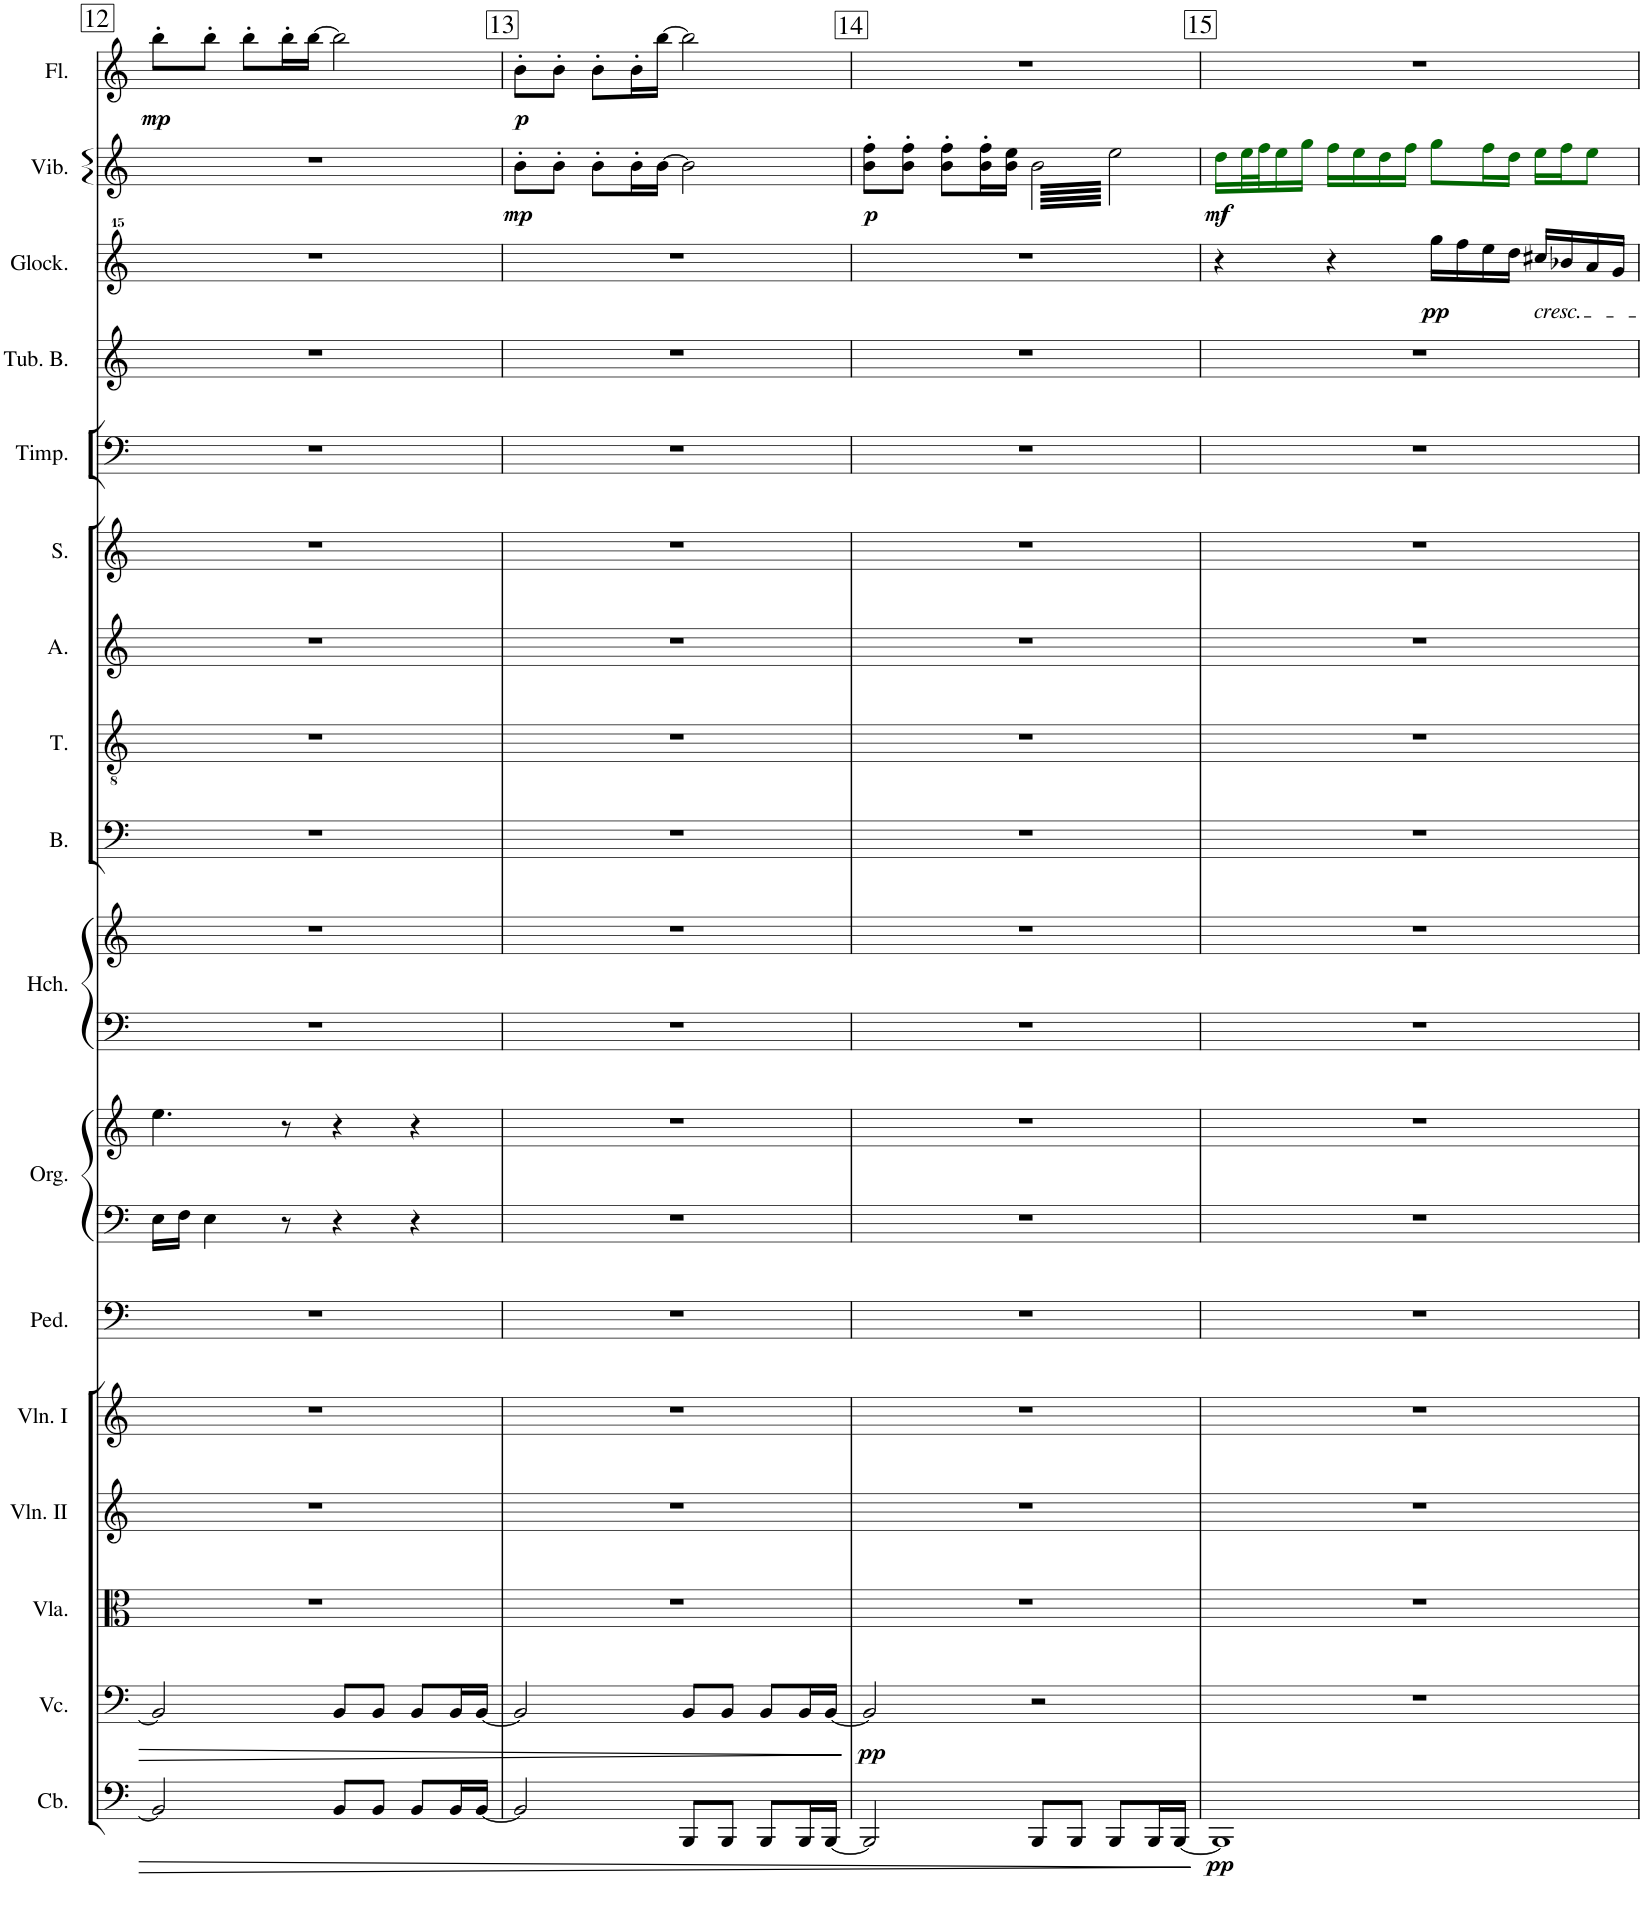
**kern	**dynam	**kern	**dynam	**kern	**kern	**kern	**kern	**kern	**kern	**kern	**kern	**kern	**kern	**kern	**kern	**kern	**kern	**kern	**dynam	**kern	**dynam	**kern	**dynam
*part17	*part17	*part16	*part16	*part15	*part14	*part13	*part12	*part11	*part11	*part10	*part10	*part9	*part8	*part7	*part6	*part5	*part4	*part3	*part3	*part2	*part2	*part1	*part1
*staff19	*staff19	*staff18	*staff18	*staff17	*staff16	*staff15	*staff14	*staff13	*staff12	*staff11	*staff10	*staff9	*staff8	*staff7	*staff6	*staff5	*staff4	*staff3	*staff3	*staff2	*staff2	*staff1	*staff1
*I"Contrabass	*	*I"Violoncello	*	*I"Viola	*I"Violin II	*I"Violin I	*I"Pedals	*I"Organ	*	*I"Harpsichord	*	*I"Bass	*I"Tenor	*I"Alto	*I"Soprano	*I"Timpani	*I"Camp-e	*I"Camp-lli	*	*I"Vibraphone	*	*I"Flauto	*
*I'Cb.	*	*I'Vc.	*	*I'Vla.	*I'Vln. II	*I'Vln. I	*I'Ped.	*I'Org.	*	*I'Hch.	*	*I'B.	*I'T.	*I'A.	*I'S.	*I'Timp.	*	*	*	*I'Vib.	*	*I'Fl.	*
!!LO:PB:g=z
*clefF4	*	*clefF4	*	*clefC3	*clefG2	*clefG2	*clefF4	*clefF4	*clefG2	*clefF4	*clefG2	*clefF4	*clefGv2	*clefG2	*clefG2	*clefF4	*clefG2	*clefG^^2	*	*clefG2	*	*clefG2	*
*Trd7c12	*	*	*	*	*	*	*	*	*	*	*	*	*	*	*Trd-7c-12	*	*	*	*	*	*	*	*
*k[]	*	*k[]	*	*k[]	*k[]	*k[]	*k[]	*k[]	*k[]	*k[]	*k[]	*k[]	*k[]	*k[]	*k[]	*k[]	*k[]	*k[]	*	*k[]	*	*k[]	*
*M4/4	*	*M4/4	*	*M4/4	*M4/4	*M4/4	*M4/4	*M4/4	*M4/4	*M4/4	*M4/4	*M4/4	*M4/4	*M4/4	*M4/4	*M4/4	*M4/4	*M4/4	*	*M4/4	*	*M4/4	*
=12	=12	=12	=12	=12	=12	=12	=12	=12	=12	=12	=12	=12	=12	=12	=12	=12	=12	=12	=12	=12	=12	=12	=12
!	!	!	!	!	!	!	!	!	!	!	!	!	!	!	!	!	!	!	!	!	!	!	!LO:DY:b
2BB/]	.	2BB/]	.	1r	1r	1r	1r	16E\LL	4.ee\	1r	1r	1r	1r	1r	1r	1r	1r	1r	.	1r	.	8bb'\L	mp
.	.	.	.	.	.	.	.	16F\JJ	.	.	.	.	.	.	.	.	.	.	.	.	.	.	.
.	.	.	.	.	.	.	.	4E\	.	.	.	.	.	.	.	.	.	.	.	.	.	8bb'\J	.
.	.	.	.	.	.	.	.	.	.	.	.	.	.	.	.	.	.	.	.	.	.	8bb'\L	.
.	.	.	.	.	.	.	.	8r	8r	.	.	.	.	.	.	.	.	.	.	.	.	16bb'\L	.
.	.	.	.	.	.	.	.	.	.	.	.	.	.	.	.	.	.	.	.	.	.	[16bb\JJ	.
8BB/L	.	8BB/L	.	.	.	.	.	4r	4r	.	.	.	.	.	.	.	.	.	.	.	.	2bb\]	.
8BB/J	.	8BB/J	.	.	.	.	.	.	.	.	.	.	.	.	.	.	.	.	.	.	.	.	.
8BB/L	.	8BB/L	.	.	.	.	.	4r	4r	.	.	.	.	.	.	.	.	.	.	.	.	.	.
16BB/L	.	16BB/L	.	.	.	.	.	.	.	.	.	.	.	.	.	.	.	.	.	.	.	.	.
[16BB/JJ	.	[16BB/JJ	.	.	.	.	.	.	.	.	.	.	.	.	.	.	.	.	.	.	.	.	.
=13	=13	=13	=13	=13	=13	=13	=13	=13	=13	=13	=13	=13	=13	=13	=13	=13	=13	=13	=13	=13	=13	=13	=13
!	!	!	!	!	!	!	!	!	!	!	!	!	!	!	!	!	!	!	!	!	!LO:DY:b	!	!LO:DY:b
2BB/]	.	2BB/]	.	1r	1r	1r	1r	1r	1r	1r	1r	1r	1r	1r	1r	1r	1r	1r	.	8b'\L	mp	8b'\L	p
.	.	.	.	.	.	.	.	.	.	.	.	.	.	.	.	.	.	.	.	8b'\J	.	8b'\J	.
.	.	.	.	.	.	.	.	.	.	.	.	.	.	.	.	.	.	.	.	8b'\L	.	8b'\L	.
.	.	.	.	.	.	.	.	.	.	.	.	.	.	.	.	.	.	.	.	16b'\L	.	16b'\L	.
.	.	.	.	.	.	.	.	.	.	.	.	.	.	.	.	.	.	.	.	[16b\JJ	.	[16bb\JJ	.
8BBB/L	.	8BB/L	.	.	.	.	.	.	.	.	.	.	.	.	.	.	.	.	.	2b\]	.	2bb\]	.
8BBB/J	.	8BB/J	.	.	.	.	.	.	.	.	.	.	.	.	.	.	.	.	.	.	.	.	.
8BBB/L	.	8BB/L	.	.	.	.	.	.	.	.	.	.	.	.	.	.	.	.	.	.	.	.	.
16BBB/L	.	16BB/L	.	.	.	.	.	.	.	.	.	.	.	.	.	.	.	.	.	.	.	.	.
[16BBB/JJ	.	[16BB/JJ	.	.	.	.	.	.	.	.	.	.	.	.	.	.	.	.	.	.	.	.	.
=14	=14	=14	=14	=14	=14	=14	=14	=14	=14	=14	=14	=14	=14	=14	=14	=14	=14	=14	=14	=14	=14	=14	=14
!	!	!	!LO:DY:b	!	!	!	!	!	!	!	!	!	!	!	!	!	!	!	!	!	!LO:DY:b	!	!
2BBB/]	.	2BB/]	pp	1r	1r	1r	1r	1r	1r	1r	1r	1r	1r	1r	1r	1r	1r	1r	.	8b\' 8ff\'L	p	1r	.
.	.	.	.	.	.	.	.	.	.	.	.	.	.	.	.	.	.	.	.	8b\' 8ff\'J	.	.	.
.	.	.	.	.	.	.	.	.	.	.	.	.	.	.	.	.	.	.	.	8b\' 8ff\'L	.	.	.
.	.	.	.	.	.	.	.	.	.	.	.	.	.	.	.	.	.	.	.	16b\' 16ff\'L	.	.	.
.	.	.	.	.	.	.	.	.	.	.	.	.	.	.	.	.	.	.	.	16b\ 16ee\JJ	.	.	.
*	*	*	*	*	*	*	*	*	*	*	*	*	*	*	*	*	*	*	*	*tremolo	*	*	*
8BBB/L	.	2r	.	.	.	.	.	.	.	.	.	.	.	.	.	.	.	.	.	128b\LLLLL	.	.	.
.	.	.	.	.	.	.	.	.	.	.	.	.	.	.	.	.	.	.	.	128ee\	.	.	.
.	.	.	.	.	.	.	.	.	.	.	.	.	.	.	.	.	.	.	.	128b\	.	.	.
.	.	.	.	.	.	.	.	.	.	.	.	.	.	.	.	.	.	.	.	128ee\	.	.	.
.	.	.	.	.	.	.	.	.	.	.	.	.	.	.	.	.	.	.	.	128b\	.	.	.
.	.	.	.	.	.	.	.	.	.	.	.	.	.	.	.	.	.	.	.	128ee\	.	.	.
.	.	.	.	.	.	.	.	.	.	.	.	.	.	.	.	.	.	.	.	128b\	.	.	.
.	.	.	.	.	.	.	.	.	.	.	.	.	.	.	.	.	.	.	.	128ee\	.	.	.
.	.	.	.	.	.	.	.	.	.	.	.	.	.	.	.	.	.	.	.	128b\	.	.	.
.	.	.	.	.	.	.	.	.	.	.	.	.	.	.	.	.	.	.	.	128ee\	.	.	.
.	.	.	.	.	.	.	.	.	.	.	.	.	.	.	.	.	.	.	.	128b\	.	.	.
.	.	.	.	.	.	.	.	.	.	.	.	.	.	.	.	.	.	.	.	128ee\	.	.	.
.	.	.	.	.	.	.	.	.	.	.	.	.	.	.	.	.	.	.	.	128b\	.	.	.
.	.	.	.	.	.	.	.	.	.	.	.	.	.	.	.	.	.	.	.	128ee\	.	.	.
.	.	.	.	.	.	.	.	.	.	.	.	.	.	.	.	.	.	.	.	128b\	.	.	.
.	.	.	.	.	.	.	.	.	.	.	.	.	.	.	.	.	.	.	.	128ee\	.	.	.
8BBB/J	.	.	.	.	.	.	.	.	.	.	.	.	.	.	.	.	.	.	.	128b\	.	.	.
.	.	.	.	.	.	.	.	.	.	.	.	.	.	.	.	.	.	.	.	128ee\	.	.	.
.	.	.	.	.	.	.	.	.	.	.	.	.	.	.	.	.	.	.	.	128b\	.	.	.
.	.	.	.	.	.	.	.	.	.	.	.	.	.	.	.	.	.	.	.	128ee\	.	.	.
.	.	.	.	.	.	.	.	.	.	.	.	.	.	.	.	.	.	.	.	128b\	.	.	.
.	.	.	.	.	.	.	.	.	.	.	.	.	.	.	.	.	.	.	.	128ee\	.	.	.
.	.	.	.	.	.	.	.	.	.	.	.	.	.	.	.	.	.	.	.	128b\	.	.	.
.	.	.	.	.	.	.	.	.	.	.	.	.	.	.	.	.	.	.	.	128ee\	.	.	.
.	.	.	.	.	.	.	.	.	.	.	.	.	.	.	.	.	.	.	.	128b\	.	.	.
.	.	.	.	.	.	.	.	.	.	.	.	.	.	.	.	.	.	.	.	128ee\	.	.	.
.	.	.	.	.	.	.	.	.	.	.	.	.	.	.	.	.	.	.	.	128b\	.	.	.
.	.	.	.	.	.	.	.	.	.	.	.	.	.	.	.	.	.	.	.	128ee\	.	.	.
.	.	.	.	.	.	.	.	.	.	.	.	.	.	.	.	.	.	.	.	128b\	.	.	.
.	.	.	.	.	.	.	.	.	.	.	.	.	.	.	.	.	.	.	.	128ee\	.	.	.
.	.	.	.	.	.	.	.	.	.	.	.	.	.	.	.	.	.	.	.	128b\	.	.	.
.	.	.	.	.	.	.	.	.	.	.	.	.	.	.	.	.	.	.	.	128ee\	.	.	.
8BBB/L	.	.	.	.	.	.	.	.	.	.	.	.	.	.	.	.	.	.	.	128b\	.	.	.
.	.	.	.	.	.	.	.	.	.	.	.	.	.	.	.	.	.	.	.	128ee\	.	.	.
.	.	.	.	.	.	.	.	.	.	.	.	.	.	.	.	.	.	.	.	128b\	.	.	.
.	.	.	.	.	.	.	.	.	.	.	.	.	.	.	.	.	.	.	.	128ee\	.	.	.
.	.	.	.	.	.	.	.	.	.	.	.	.	.	.	.	.	.	.	.	128b\	.	.	.
.	.	.	.	.	.	.	.	.	.	.	.	.	.	.	.	.	.	.	.	128ee\	.	.	.
.	.	.	.	.	.	.	.	.	.	.	.	.	.	.	.	.	.	.	.	128b\	.	.	.
.	.	.	.	.	.	.	.	.	.	.	.	.	.	.	.	.	.	.	.	128ee\	.	.	.
.	.	.	.	.	.	.	.	.	.	.	.	.	.	.	.	.	.	.	.	128b\	.	.	.
.	.	.	.	.	.	.	.	.	.	.	.	.	.	.	.	.	.	.	.	128ee\	.	.	.
.	.	.	.	.	.	.	.	.	.	.	.	.	.	.	.	.	.	.	.	128b\	.	.	.
.	.	.	.	.	.	.	.	.	.	.	.	.	.	.	.	.	.	.	.	128ee\	.	.	.
.	.	.	.	.	.	.	.	.	.	.	.	.	.	.	.	.	.	.	.	128b\	.	.	.
.	.	.	.	.	.	.	.	.	.	.	.	.	.	.	.	.	.	.	.	128ee\	.	.	.
.	.	.	.	.	.	.	.	.	.	.	.	.	.	.	.	.	.	.	.	128b\	.	.	.
.	.	.	.	.	.	.	.	.	.	.	.	.	.	.	.	.	.	.	.	128ee\	.	.	.
16BBB/L	.	.	.	.	.	.	.	.	.	.	.	.	.	.	.	.	.	.	.	128b\	.	.	.
.	.	.	.	.	.	.	.	.	.	.	.	.	.	.	.	.	.	.	.	128ee\	.	.	.
.	.	.	.	.	.	.	.	.	.	.	.	.	.	.	.	.	.	.	.	128b\	.	.	.
.	.	.	.	.	.	.	.	.	.	.	.	.	.	.	.	.	.	.	.	128ee\	.	.	.
.	.	.	.	.	.	.	.	.	.	.	.	.	.	.	.	.	.	.	.	128b\	.	.	.
.	.	.	.	.	.	.	.	.	.	.	.	.	.	.	.	.	.	.	.	128ee\	.	.	.
.	.	.	.	.	.	.	.	.	.	.	.	.	.	.	.	.	.	.	.	128b\	.	.	.
.	.	.	.	.	.	.	.	.	.	.	.	.	.	.	.	.	.	.	.	128ee\	.	.	.
[16BBB/JJ	.	.	.	.	.	.	.	.	.	.	.	.	.	.	.	.	.	.	.	128b\	.	.	.
.	.	.	.	.	.	.	.	.	.	.	.	.	.	.	.	.	.	.	.	128ee\	.	.	.
.	.	.	.	.	.	.	.	.	.	.	.	.	.	.	.	.	.	.	.	128b\	.	.	.
.	.	.	.	.	.	.	.	.	.	.	.	.	.	.	.	.	.	.	.	128ee\	.	.	.
.	.	.	.	.	.	.	.	.	.	.	.	.	.	.	.	.	.	.	.	128b\	.	.	.
.	.	.	.	.	.	.	.	.	.	.	.	.	.	.	.	.	.	.	.	128ee\	.	.	.
.	.	.	.	.	.	.	.	.	.	.	.	.	.	.	.	.	.	.	.	128b\	.	.	.
.	.	.	.	.	.	.	.	.	.	.	.	.	.	.	.	.	.	.	.	128ee\JJJJJ	.	.	.
*	*	*	*	*	*	*	*	*	*	*	*	*	*	*	*	*	*	*	*	*Xtremolo	*	*	*
=15	=15	=15	=15	=15	=15	=15	=15	=15	=15	=15	=15	=15	=15	=15	=15	=15	=15	=15	=15	=15	=15	=15	=15
!	!LO:DY:b	!	!	!	!	!	!	!	!	!	!	!	!	!	!	!	!	!	!	!	!LO:DY:b	!	!
1BBB]	pp	1r	.	1r	1r	1r	1r	1r	1r	1r	1r	1r	1r	1r	1r	1r	1r	4r	.	16ddi\LL	mf	1r	.
.	.	.	.	.	.	.	.	.	.	.	.	.	.	.	.	.	.	.	.	.	.	.	.
.	.	.	.	.	.	.	.	.	.	.	.	.	.	.	.	.	.	.	.	.	.	.	.
.	.	.	.	.	.	.	.	.	.	.	.	.	.	.	.	.	.	.	.	.	.	.	.
.	.	.	.	.	.	.	.	.	.	.	.	.	.	.	.	.	.	.	.	.	.	.	.
.	.	.	.	.	.	.	.	.	.	.	.	.	.	.	.	.	.	.	.	.	.	.	.
.	.	.	.	.	.	.	.	.	.	.	.	.	.	.	.	.	.	.	.	.	.	.	.
.	.	.	.	.	.	.	.	.	.	.	.	.	.	.	.	.	.	.	.	.	.	.	.
.	.	.	.	.	.	.	.	.	.	.	.	.	.	.	.	.	.	.	.	32eei\L	.	.	.
.	.	.	.	.	.	.	.	.	.	.	.	.	.	.	.	.	.	.	.	.	.	.	.
.	.	.	.	.	.	.	.	.	.	.	.	.	.	.	.	.	.	.	.	.	.	.	.
.	.	.	.	.	.	.	.	.	.	.	.	.	.	.	.	.	.	.	.	.	.	.	.
.	.	.	.	.	.	.	.	.	.	.	.	.	.	.	.	.	.	.	.	32ffi\J	.	.	.
.	.	.	.	.	.	.	.	.	.	.	.	.	.	.	.	.	.	.	.	.	.	.	.
.	.	.	.	.	.	.	.	.	.	.	.	.	.	.	.	.	.	.	.	.	.	.	.
.	.	.	.	.	.	.	.	.	.	.	.	.	.	.	.	.	.	.	.	.	.	.	.
.	.	.	.	.	.	.	.	.	.	.	.	.	.	.	.	.	.	.	.	16eei\	.	.	.
.	.	.	.	.	.	.	.	.	.	.	.	.	.	.	.	.	.	.	.	.	.	.	.
.	.	.	.	.	.	.	.	.	.	.	.	.	.	.	.	.	.	.	.	.	.	.	.
.	.	.	.	.	.	.	.	.	.	.	.	.	.	.	.	.	.	.	.	.	.	.	.
.	.	.	.	.	.	.	.	.	.	.	.	.	.	.	.	.	.	.	.	.	.	.	.
.	.	.	.	.	.	.	.	.	.	.	.	.	.	.	.	.	.	.	.	.	.	.	.
.	.	.	.	.	.	.	.	.	.	.	.	.	.	.	.	.	.	.	.	.	.	.	.
.	.	.	.	.	.	.	.	.	.	.	.	.	.	.	.	.	.	.	.	.	.	.	.
.	.	.	.	.	.	.	.	.	.	.	.	.	.	.	.	.	.	.	.	16ggi\JJ	.	.	.
.	.	.	.	.	.	.	.	.	.	.	.	.	.	.	.	.	.	.	.	.	.	.	.
.	.	.	.	.	.	.	.	.	.	.	.	.	.	.	.	.	.	.	.	.	.	.	.
.	.	.	.	.	.	.	.	.	.	.	.	.	.	.	.	.	.	.	.	.	.	.	.
.	.	.	.	.	.	.	.	.	.	.	.	.	.	.	.	.	.	.	.	.	.	.	.
.	.	.	.	.	.	.	.	.	.	.	.	.	.	.	.	.	.	.	.	.	.	.	.
.	.	.	.	.	.	.	.	.	.	.	.	.	.	.	.	.	.	.	.	.	.	.	.
.	.	.	.	.	.	.	.	.	.	.	.	.	.	.	.	.	.	.	.	.	.	.	.
.	.	.	.	.	.	.	.	.	.	.	.	.	.	.	.	.	.	4r	.	16ffi\LL	.	.	.
.	.	.	.	.	.	.	.	.	.	.	.	.	.	.	.	.	.	.	.	16eei\	.	.	.
.	.	.	.	.	.	.	.	.	.	.	.	.	.	.	.	.	.	.	.	16ddi\	.	.	.
.	.	.	.	.	.	.	.	.	.	.	.	.	.	.	.	.	.	.	.	16ffi\JJ	.	.	.
!	!	!	!	!	!	!	!	!	!	!	!	!	!	!	!	!	!	!	!LO:DY:b	!	!	!	!
.	.	.	.	.	.	.	.	.	.	.	.	.	.	.	.	.	.	16gggg\LL	pp	8ggi\L	.	.	.
.	.	.	.	.	.	.	.	.	.	.	.	.	.	.	.	.	.	16ffff\	.	.	.	.	.
.	.	.	.	.	.	.	.	.	.	.	.	.	.	.	.	.	.	16eeee\	.	16ffi\L	.	.	.
.	.	.	.	.	.	.	.	.	.	.	.	.	.	.	.	.	.	16dddd\JJ	.	16ddi\JJ	.	.	.
!	!	!	!	!	!	!	!	!	!	!	!	!	!	!	!	!	!	!LO:TX:b:i:t=cresc.	!	!	!	!	!
.	.	.	.	.	.	.	.	.	.	.	.	.	.	.	.	.	.	16cccc#X/LL	.	16eei\LL	.	.	.
.	.	.	.	.	.	.	.	.	.	.	.	.	.	.	.	.	.	16bbb-X/	.	16ffi\J	.	.	.
.	.	.	.	.	.	.	.	.	.	.	.	.	.	.	.	.	.	16aaa/	.	8eei\J	.	.	.
.	.	.	.	.	.	.	.	.	.	.	.	.	.	.	.	.	.	16ggg/JJ	.	.	.	.	.
=	=	=	=	=	=	=	=	=	=	=	=	=	=	=	=	=	=	=	=	=	=	=	=
*-	*-	*-	*-	*-	*-	*-	*-	*-	*-	*-	*-	*-	*-	*-	*-	*-	*-	*-	*-	*-	*-	*-	*-
